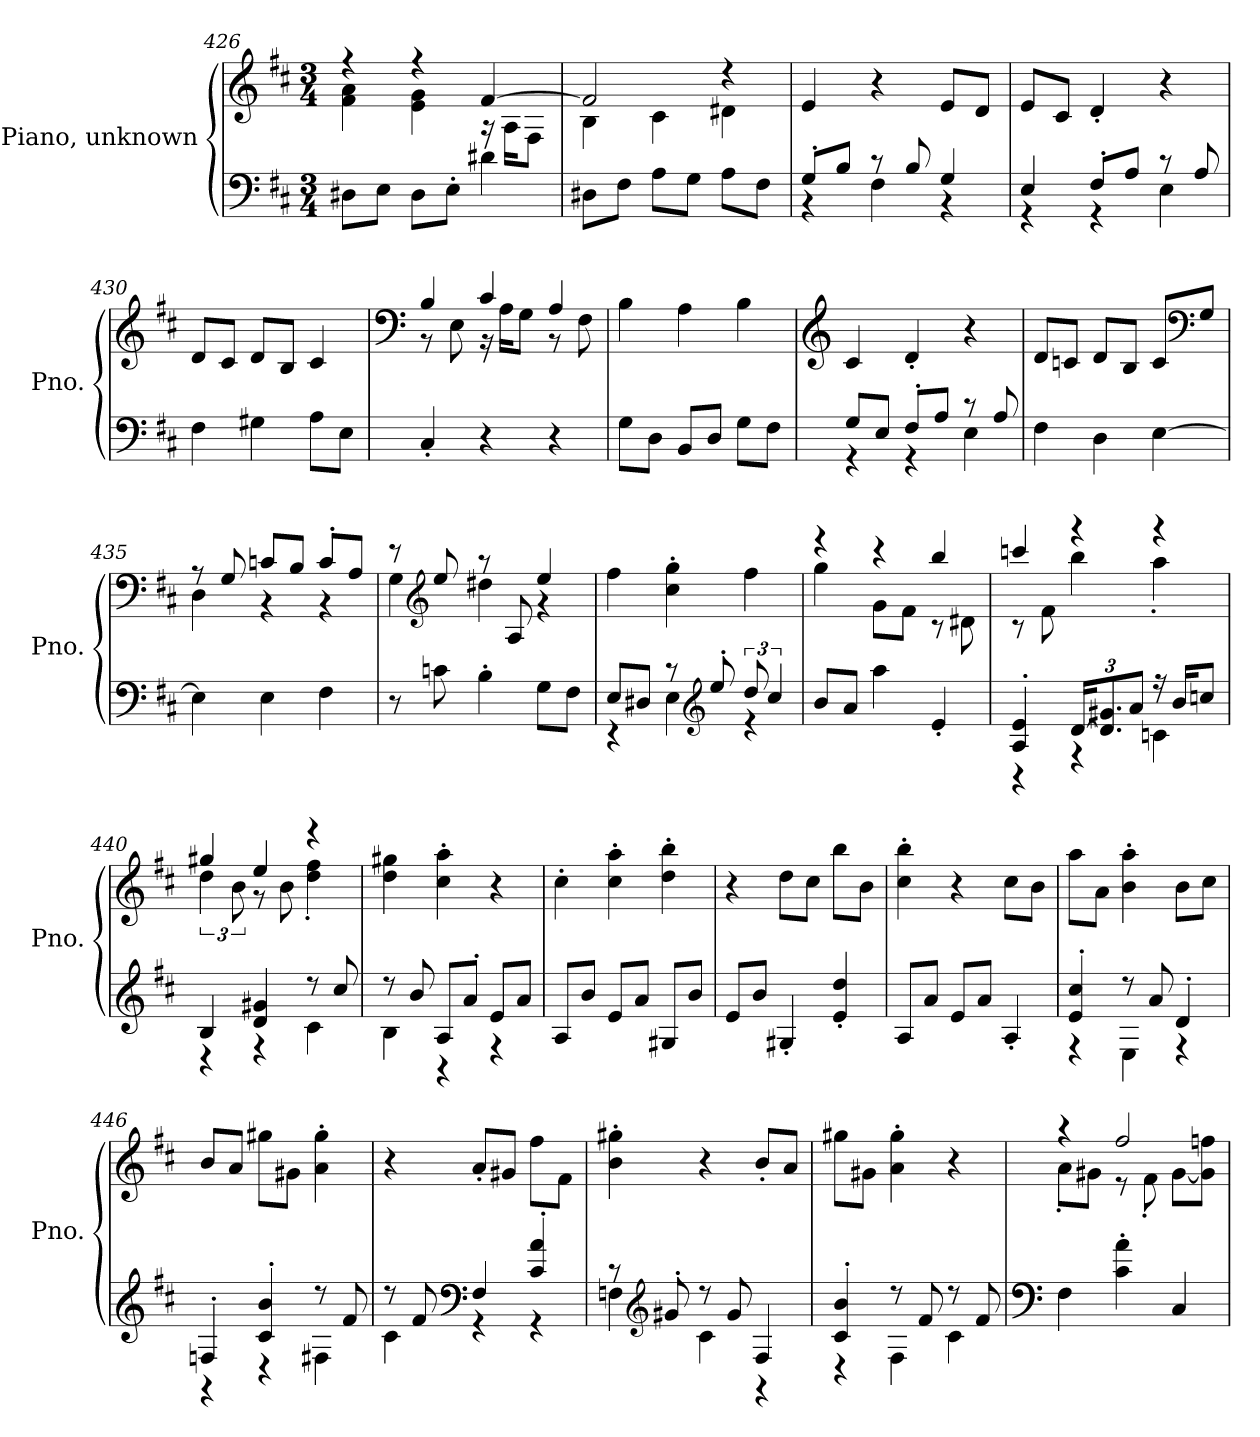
**kern	**kern
*part1	*part1
*staff2	*staff1
*I"Piano, unknown	*
*I'Pno.	*
!!LO:PB:g=z
*clefF4	*clefG2
*k[f#c#]	*k[f#c#]
*M3/4	*M3/4
=426	=426
*	*^
8D#X\L	4r	4f#\ 4a\
8E\J	.	.
8D#\L	4r	4e\ 4g\
8E'\J	.	.
4d#X\	[4f#/	16r
.	.	16A\KL
.	.	8F#\J
=427	=427	=427
8D#X\L	2f#/]	4B\
8F#\J	.	.
8A\L	.	4c#\
8G\J	.	.
8A\L	4r	4d#X\
8F#\J	.	.
*	*v	*v
=428	=428
*^	*
8G'/L	4r	4e/
8B/J	.	.
8r	4F#\	4r
8B/	.	.
4G/	4r	8e/L
.	.	8d/J
=429	=429	=429
4E/	4r	8e/L
.	.	8c#/J
8F#'/L	4r	4d'/
8A/J	.	.
8r	4E\	4r
8A/	.	.
*v	*v	*
=430	=430
4F#\	8d/L
.	8c#/J
4G#X\	8d/L
.	8B/J
8A\L	4c#/
8E\J	.
!!LO:LB:g=z
=431	=431
*	*clefF4
*	*^
4C#'/	4B/	8r
.	.	8E\
4r	4c#/	16r
.	.	16A\KL
.	.	8G\J
4r	4A/	8r
.	.	8F#\
*	*v	*v
=432	=432
8G\L	4B\
8D\J	.
8BB/L	4A\
8D/J	.
8G\L	4B\
8F#\J	.
=433	=433
*	*clefG2
*^	*
8G/L	4r	4c#/
8E/J	.	.
8F#'/L	4r	4d'/
8A/J	.	.
8r	4E\	4r
8A/	.	.
*v	*v	*
=434	=434
4F#\	8d/L
.	8cn/J
4D\	8d/L
.	8B/J
[4E\	8c/L
*	*clefF4
.	8G/J
=435	=435
*	*^
4E\]	8r	4D\
.	8G/	.
4E\	8cn/L	4r
.	8B/J	.
4F#\	8c'/L	4r
.	8A/J	.
!!LO:LB:g=z	!!
=436	=436	=436
8r	8r	4G\
*	*clefG2	*
8cn\	8ee/	.
4B'\	8r	4dd#X\
.	8A/	.
8G\L	4ee/	4r
8F#\J	.	.
*	*v	*v
=437	=437
*^	*
8E/L	4r	4ff#\
8D#X/J	.	.
8r	4E\	4cc#\' 4gg\'
*clefG2	*	*
8ee'/	.	.
12dd/	4r	4ff#\
6cc#/	.	.
*v	*v	*
=438	=438
*	*^
8b/L	4r	4gg\
8a/J	.	.
4aa\	4r	8g\L
.	.	8f#\J
4e'/	4bb/	8r
.	.	8d#X\
=439	=439	=439
*^	*	*
4A/' 4e/'	4r	4cccn/	8r
.	.	.	8f#\
*Xbrackettup	*	*	*
[24d/KL	4r	4r	4bb\
12.d/] 12.g#X/	.	.	.
12a/J	.	.	.
16r	4cn\	4r	4aa'\
16b/KL	.	.	.
8ccn/J	.	.	.
!!LO:LB:g=z	!!
=440	=440	=440	=440
4B/	4r	4gg#X/	6dd\
.	.	.	12b\
4d/ 4g#X/	4r	4ee/	8r
.	.	.	8b\
8r	4c#\	4r	4dd\' 4ff#\'
8cc#/	.	.	.
*	*	*v	*v
=441	=441	=441
8r	4B\	4dd\ 4gg#X\
8b/	.	.
8A/L	4r	4cc#\' 4aa\'
8a'/J	.	.
8e/L	4r	4r
8a/J	.	.
*v	*v	*
=442	=442
8A/L	4cc#'\
8b/J	.
8e/L	4cc#\' 4aa\'
8a/J	.
8G#X/L	4dd\' 4bb\'
8b/J	.
=443	=443
8e/L	4r
8b/J	.
4G#X'/	8dd\L
.	8cc#\J
4e/' 4dd/'	8bb\L
.	8b\J
=444	=444
8A/L	4cc#\' 4bb\'
8a/J	.
8e/L	4r
8a/J	.
4A'/	8cc#\L
.	8b\J
!!LO:LB:g=z
=445	=445
*^	*
4e/' 4cc#/'	4r	8aa\L
.	.	8a\J
8r	4E\	4b\' 4aa\'
8a/	.	.
4d'/	4r	8b\L
.	.	8cc#\J
=446	=446	=446
4Fn'/	4r	8b/L
.	.	8a/J
4c#/' 4b/'	4r	8gg#X\L
.	.	8g#X\J
8r	4F#X\	4a\' 4gg#\'
8f#/	.	.
=447	=447	=447
8r	4c#\	4r
8f#/	.	.
*clefF4	*	*
4F#/	4r	8a'/L
.	.	8g#X/J
4c#/' 4a/'	4r	8ff#\L
.	.	8f#\J
=448	=448	=448
8r	4Fn\	4b\' 4gg#X\'
*clefG2	*	*
8g#X'/	.	.
8r	4c#\	4r
8g#/	.	.
4F/	4r	8b'/L
.	.	8a/J
!!LO:LB:g=z
=449	=449	=449
4c#/' 4b/'	4r	8gg#X\L
.	.	8g#X\J
8r	4F#\	4a\' 4gg#\'
8f#/	.	.
8r	4c#\	4r
8f#/	.	.
*v	*v	*
=450	=450
*clefF4	*
*	*^
4F#\	4r	8a'\L
.	.	8g#X\J
4c#\' 4a\'	2ff#/	8r
.	.	8f#'\
4C#/	.	[8g#\L
.	.	8g#\] 8ffn\J
*	*v	*v
=	=
*-	*-
